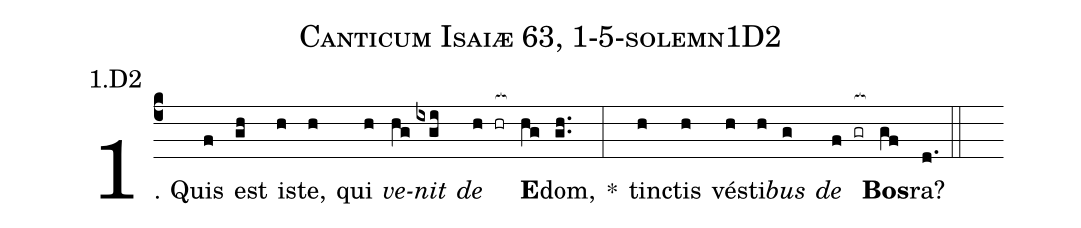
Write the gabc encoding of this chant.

name: Canticum Isaiæ 63, 1-5-solemn1D2;
annotation: 1.D2;
%%
(c4)1. Quis(f) est(gh) is(h)te,(h) qui(h) <i>ve</i>(hg)<i>nit</i>(ixgi) <i>de</i>(h hr[ocb:1{]) <b>E</b>(hg[ocb:0}])dom,(gh..) *(:) tinc(h)tis(h) vés(h)ti(h)<i>bus</i>(g) <i>de</i>(f gr[ocb:1{]) <b>Bos</b>(gf[ocb:0}])ra?(d.) (::)
